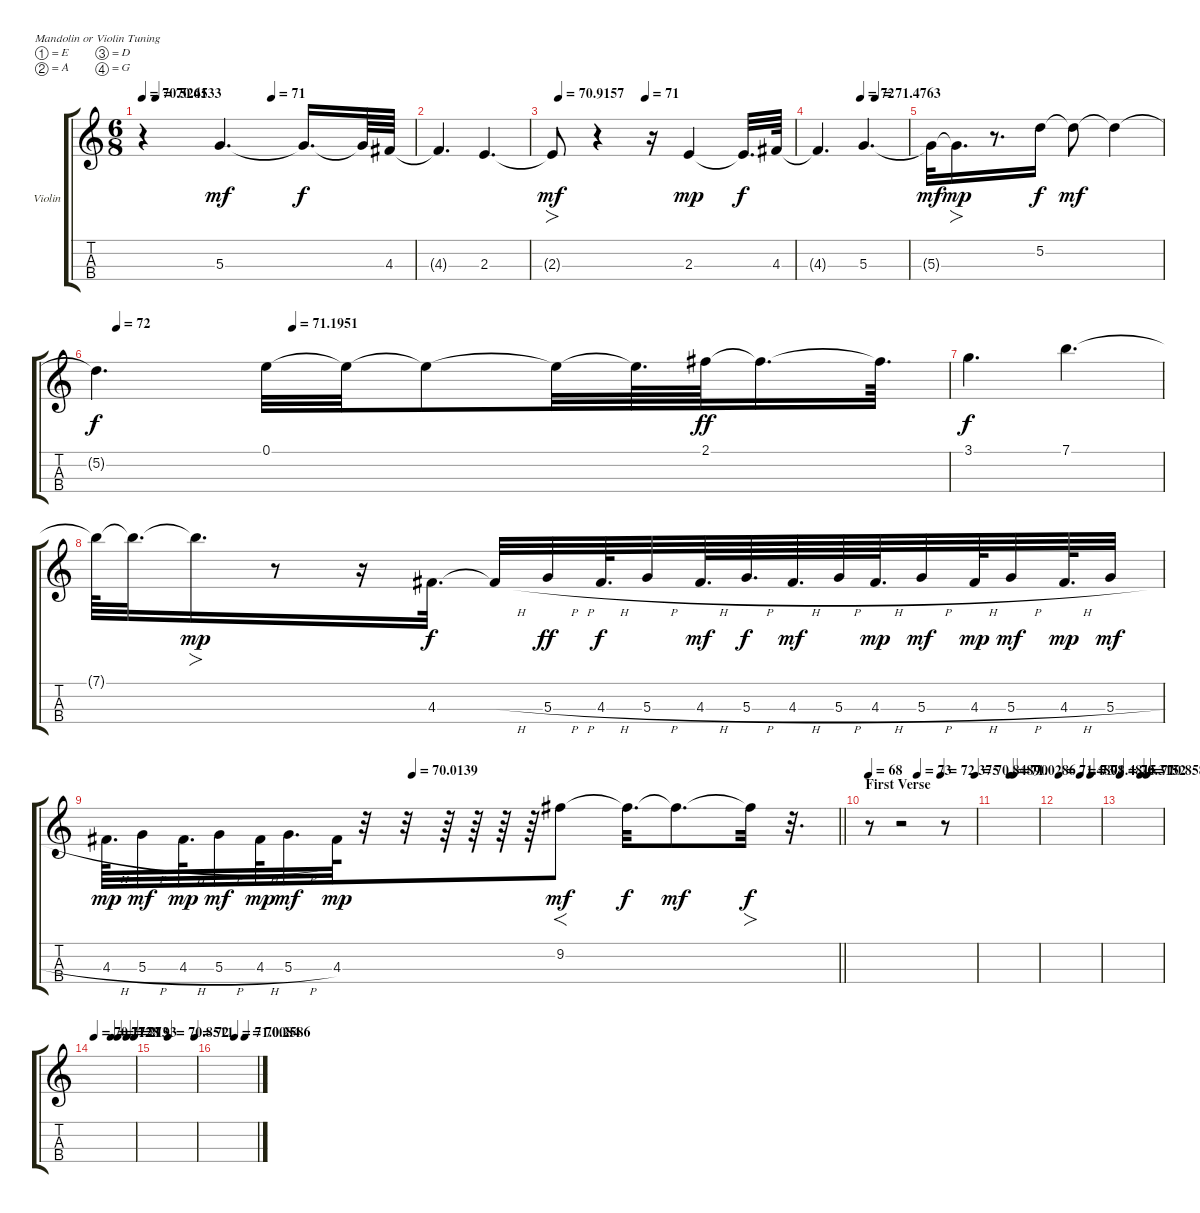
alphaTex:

\bracketExtendMode groupsimilarinstruments
\firstSystemTrackNameOrientation horizontal
\otherSystemsTrackNameOrientation horizontal
\track ("Violin " "Violin") {instrument violin}
\staff {score tabs}
\tuning (E5 A4 D4 G3)
\ts (6 8)
\tempo
70.5245
\tempo (70.6133 0.05)
\tempo (71 0.475)
\accidentals auto
\clef g2
\ottava regular
\simile none
\scale
0.333333
\ks c
r.4{dy mf} 5.3.4{d} 5.3{t}.16{d dy f} 5.3{t}.64 4.3.64 |
\scale
0.333333 4.3{t}.4{d} 2.3.4{d} |
\tempo (70.9157 0.03125)
\tempo (71 0.3875)
\scale
0.333333 2.3{t}.8{fo dy mf} r.4 r.16 2.3.4{dy mp} 2.3{t}.32{d dy f} 4.3.64 |
\tempo (72 0.48125)
\tempo (71.4763 0.64375)
\scale
0.333333 4.3{t}.4{d} 5.3.4{d} |
\scale
0.333333 5.3{t}.32{dy mf} 5.3{t}.16{fo d dy mp} r.8{d} 5.2.16{dy f} 5.2{t}.8{dy mf} 5.2{t}.4 |
\tempo (72 0.025)
\tempo (71.1951 0.23125)
\scale
0.333333 5.2{t}.4{d dy f} 0.1.32 0.1{t}.32 0.1{t}.8 0.1{t}.32 0.1{t}.64{d} 2.1.64{dy ff} 2.1{t}.16{d} 2.1{t}.64{d} |
\scale
0.333333 3.1.4{d dy f} 7.1.4{d} |
\scale
0.333333 7.1{t}.64 7.1{t}.32{d} 7.1{t}.16{fo d dy mp} r.8 r.16 4.3.32{d dy f} 4.3{h t}.32 5.3{h}.32{dy ff} 4.3{h}.64{d dy f} 5.3{h}.32 4.3{h}.64{d dy mf} 5.3{h}.64{d dy f} 4.3{h}.64{d dy mf} 5.3{h}.64 4.3{h}.64{d dy mp} 5.3{h}.32{dy mf} 4.3{h}.64{dy mp} 5.3{h}.32{dy mf} 4.3{h}.64{d dy mp} 5.3{h}.32{dy mf} |
\tempo (70.0139 0.41875)
\scale
0.808286
\barLineRight lightlight
4.3{h}.64{d dy mp} 5.3{h}.32{dy mf} 4.3{h}.64{d dy mp} 5.3{h}.32{dy mf} 4.3{h}.64{dy mp} 5.3{h}.32{d dy mf} 4.3.64{dy mp} r.32 r.32 r.64 r.64 r.64 r.64 9.2.8{f dy mf} 9.2{t}.32{d dy f} 9.2{t}.8{d dy mf} 9.2{t}.32{fo dy f} r.32{d} |
\section ("" "First Verse")
\tempo 68
\tempo (73 0.45625)
\tempo (72.375 0.675)
\tempo (70.8489 0.99375)
\scale
0.0844062 r.8 r.2 r.8 |
\tempo (71.0286 0.35)
\tempo (70 0.4375)
\scale
0.108439 |
\tempo (71.4808 0.025)
\tempo (73 0.525)
\tempo (71.4815 0.775)
\scale
0.333333 |
\tempo (70.3152 0.00625)
\tempo (71 0.4875)
\tempo (70.858 0.64375)
\scale
0.333333 |
\tempo (70.1728 0.03125)
\tempo (71.2193 0.4375)
\tempo (72 0.6)
\tempo (71 0.8125)
\tempo (73 0.99375)
\scale
0.333333 |
\tempo (70.8511 0.33125)
\tempo (72 0.975)
\scale
0.333333 |
\tempo (71.0084 0.45625)
\tempo (70.2586 0.7125)
\scale
0.333333
